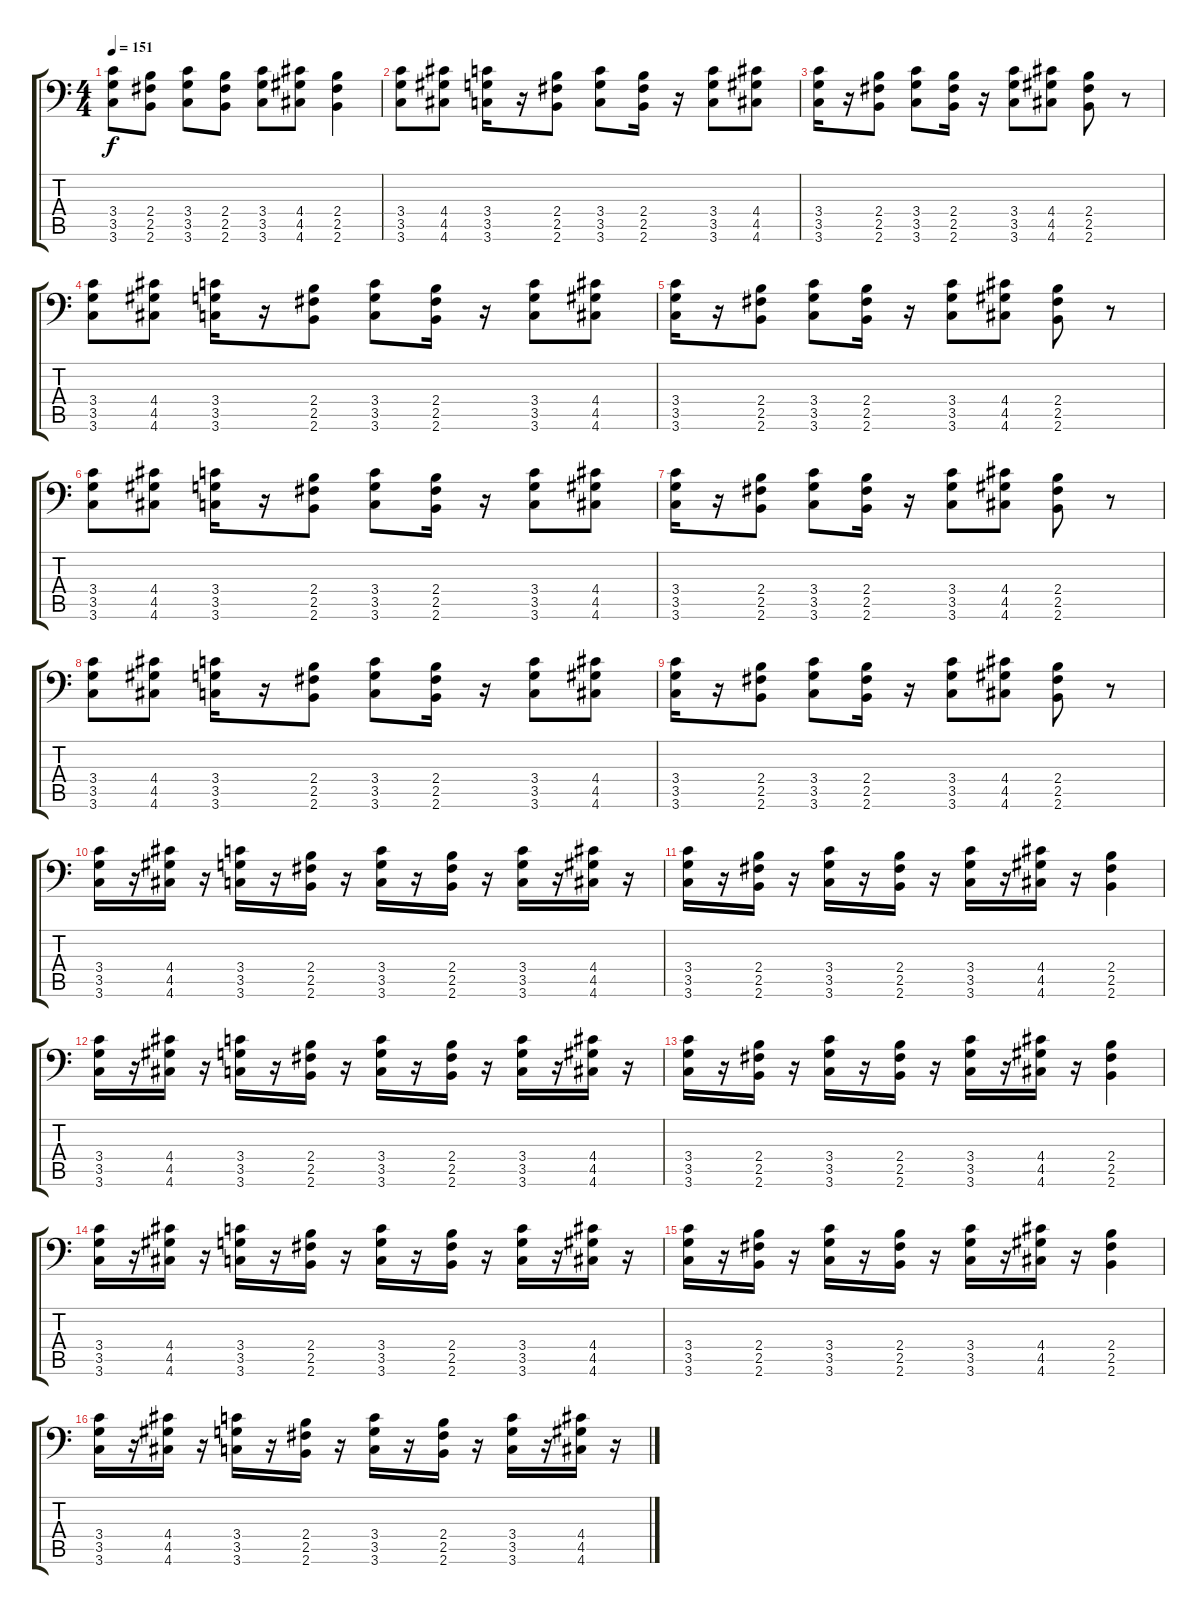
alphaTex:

\track "" {instrument distortionguitar}
\staff {score tabs}
\tuning (B3 G3 D3 A2 E2 A1) {hide}
\ts (4 4)
\tempo 151
\clef f4
\ks c
(3.4 3.5 3.6).8{dy f} (2.4 2.5 2.6).8 (3.4 3.5 3.6).8 (2.4 2.5 2.6).8 (3.4 3.5 3.6).8 (4.4 4.5 4.6).8 (2.4 2.5 2.6).4 |
(3.4 3.5 3.6).8 (4.4 4.5 4.6).8 (3.4 3.5 3.6).16 r.16 (2.4 2.5 2.6).8 (3.4 3.5 3.6).8 (2.4 2.5 2.6).16 r.16 (3.4 3.5 3.6).8 (4.4 4.5 4.6).8 |
(3.4 3.5 3.6).16 r.16 (2.4 2.5 2.6).8 (3.4 3.5 3.6).8 (2.4 2.5 2.6).16 r.16 (3.4 3.5 3.6).8 (4.4 4.5 4.6).8 (2.4 2.5 2.6).8 r.8 |
(3.4 3.5 3.6).8 (4.4 4.5 4.6).8 (3.4 3.5 3.6).16 r.16 (2.4 2.5 2.6).8 (3.4 3.5 3.6).8 (2.4 2.5 2.6).16 r.16 (3.4 3.5 3.6).8 (4.4 4.5 4.6).8 |
(3.4 3.5 3.6).16 r.16 (2.4 2.5 2.6).8 (3.4 3.5 3.6).8 (2.4 2.5 2.6).16 r.16 (3.4 3.5 3.6).8 (4.4 4.5 4.6).8 (2.4 2.5 2.6).8 r.8 |
(3.4 3.5 3.6).8 (4.4 4.5 4.6).8 (3.4 3.5 3.6).16 r.16 (2.4 2.5 2.6).8 (3.4 3.5 3.6).8 (2.4 2.5 2.6).16 r.16 (3.4 3.5 3.6).8 (4.4 4.5 4.6).8 |
(3.4 3.5 3.6).16 r.16 (2.4 2.5 2.6).8 (3.4 3.5 3.6).8 (2.4 2.5 2.6).16 r.16 (3.4 3.5 3.6).8 (4.4 4.5 4.6).8 (2.4 2.5 2.6).8 r.8 |
(3.4 3.5 3.6).8 (4.4 4.5 4.6).8 (3.4 3.5 3.6).16 r.16 (2.4 2.5 2.6).8 (3.4 3.5 3.6).8 (2.4 2.5 2.6).16 r.16 (3.4 3.5 3.6).8 (4.4 4.5 4.6).8 |
(3.4 3.5 3.6).16 r.16 (2.4 2.5 2.6).8 (3.4 3.5 3.6).8 (2.4 2.5 2.6).16 r.16 (3.4 3.5 3.6).8 (4.4 4.5 4.6).8 (2.4 2.5 2.6).8 r.8 |
(3.4 3.5 3.6).16 r.16 (4.4 4.5 4.6).16 r.16 (3.4 3.5 3.6).16 r.16 (2.4 2.5 2.6).16 r.16 (3.4 3.5 3.6).16 r.16 (2.4 2.5 2.6).16 r.16 (3.4 3.5 3.6).16 r.16 (4.4 4.5 4.6).16 r.16 |
(3.4 3.5 3.6).16 r.16 (2.4 2.5 2.6).16 r.16 (3.4 3.5 3.6).16 r.16 (2.4 2.5 2.6).16 r.16 (3.4 3.5 3.6).16 r.16 (4.4 4.5 4.6).16 r.16 (2.4 2.5 2.6).4 |
(3.4 3.5 3.6).16 r.16 (4.4 4.5 4.6).16 r.16 (3.4 3.5 3.6).16 r.16 (2.4 2.5 2.6).16 r.16 (3.4 3.5 3.6).16 r.16 (2.4 2.5 2.6).16 r.16 (3.4 3.5 3.6).16 r.16 (4.4 4.5 4.6).16 r.16 |
(3.4 3.5 3.6).16 r.16 (2.4 2.5 2.6).16 r.16 (3.4 3.5 3.6).16 r.16 (2.4 2.5 2.6).16 r.16 (3.4 3.5 3.6).16 r.16 (4.4 4.5 4.6).16 r.16 (2.4 2.5 2.6).4 |
(3.4 3.5 3.6).16 r.16 (4.4 4.5 4.6).16 r.16 (3.4 3.5 3.6).16 r.16 (2.4 2.5 2.6).16 r.16 (3.4 3.5 3.6).16 r.16 (2.4 2.5 2.6).16 r.16 (3.4 3.5 3.6).16 r.16 (4.4 4.5 4.6).16 r.16 |
(3.4 3.5 3.6).16 r.16 (2.4 2.5 2.6).16 r.16 (3.4 3.5 3.6).16 r.16 (2.4 2.5 2.6).16 r.16 (3.4 3.5 3.6).16 r.16 (4.4 4.5 4.6).16 r.16 (2.4 2.5 2.6).4 |
(3.4 3.5 3.6).16 r.16 (4.4 4.5 4.6).16 r.16 (3.4 3.5 3.6).16 r.16 (2.4 2.5 2.6).16 r.16 (3.4 3.5 3.6).16 r.16 (2.4 2.5 2.6).16 r.16 (3.4 3.5 3.6).16 r.16 (4.4 4.5 4.6).16 r.16
